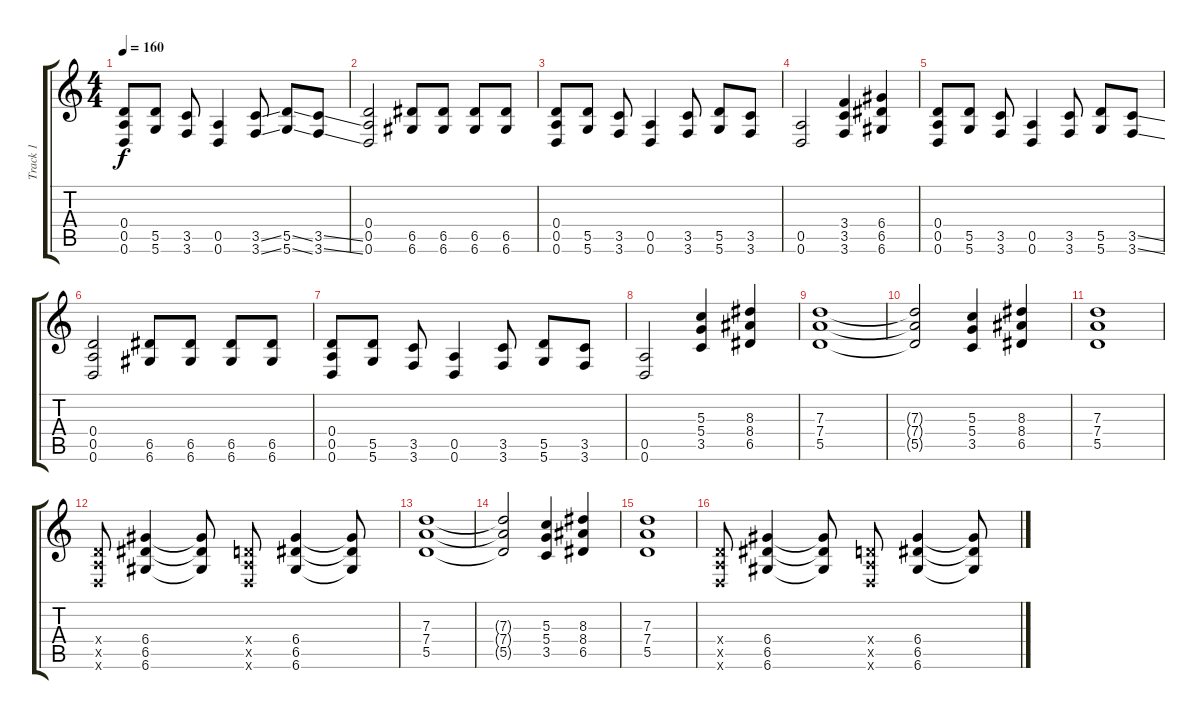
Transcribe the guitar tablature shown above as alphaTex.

\track ("Track 1" "Track 1") {instrument distortionguitar}
\staff {score tabs}
\tuning (E4 B3 G3 D3 A2 D2) {hide}
\ts (4 4)
\tempo 160
\clef g2
\ks c
(0.4 0.5 0.6).8{dy f} (5.5 5.6).8 (3.5 3.6).8 (0.5 0.6).4 (3.5{ss} 3.6{ss}).8 (5.5{ss} 5.6{ss}).8 (3.5{ss} 3.6{ss}).8 |
(0.4 0.5 0.6).2 (6.5 6.6).8 (6.5 6.6).8 (6.5 6.6).8 (6.5 6.6).8 |
(0.4 0.5 0.6).8 (5.5 5.6).8 (3.5 3.6).8 (0.5 0.6).4 (3.5 3.6).8 (5.5 5.6).8 (3.5 3.6).8 |
(0.5 0.6).2 (3.4 3.5 3.6).4 (6.4 6.5 6.6).4 |
(0.4 0.5 0.6).8 (5.5 5.6).8 (3.5 3.6).8 (0.5 0.6).4 (3.5 3.6).8 (5.5 5.6).8 (3.5{ss} 3.6{ss}).8 |
(0.4 0.5 0.6).2 (6.5 6.6).8 (6.5 6.6).8 (6.5 6.6).8 (6.5 6.6).8 |
(0.4 0.5 0.6).8 (5.5 5.6).8 (3.5 3.6).8 (0.5 0.6).4 (3.5 3.6).8 (5.5 5.6).8 (3.5 3.6).8 |
(0.5 0.6).2 (5.3 5.4 3.5).4 (8.3 8.4 6.5).4 |
(7.3 7.4 5.5).1 |
(7.3{t} 7.4{t} 5.5{t}).2 (5.3 5.4 3.5).4 (8.3 8.4 6.5).4 |
(7.3 7.4 5.5).1 |
(0.4{x} 0.5{x} 0.6{x}).8 (6.4 6.5 6.6).4 (6.4{t} 6.5{t} 6.6{t}).8 (0.4{x} 0.5{x} 0.6{x}).8 (6.4 6.5 6.6).4 (6.4{t} 6.5{t} 6.6{t}).8 |
(7.3 7.4 5.5).1 |
(7.3{t} 7.4{t} 5.5{t}).2 (5.3 5.4 3.5).4 (8.3 8.4 6.5).4 |
(7.3 7.4 5.5).1 |
(0.4{x} 0.5{x} 0.6{x}).8 (6.4 6.5 6.6).4 (6.4{t} 6.5{t} 6.6{t}).8 (0.4{x} 0.5{x} 0.6{x}).8 (6.4 6.5 6.6).4 (6.4{t} 6.5{t} 6.6{t}).8
